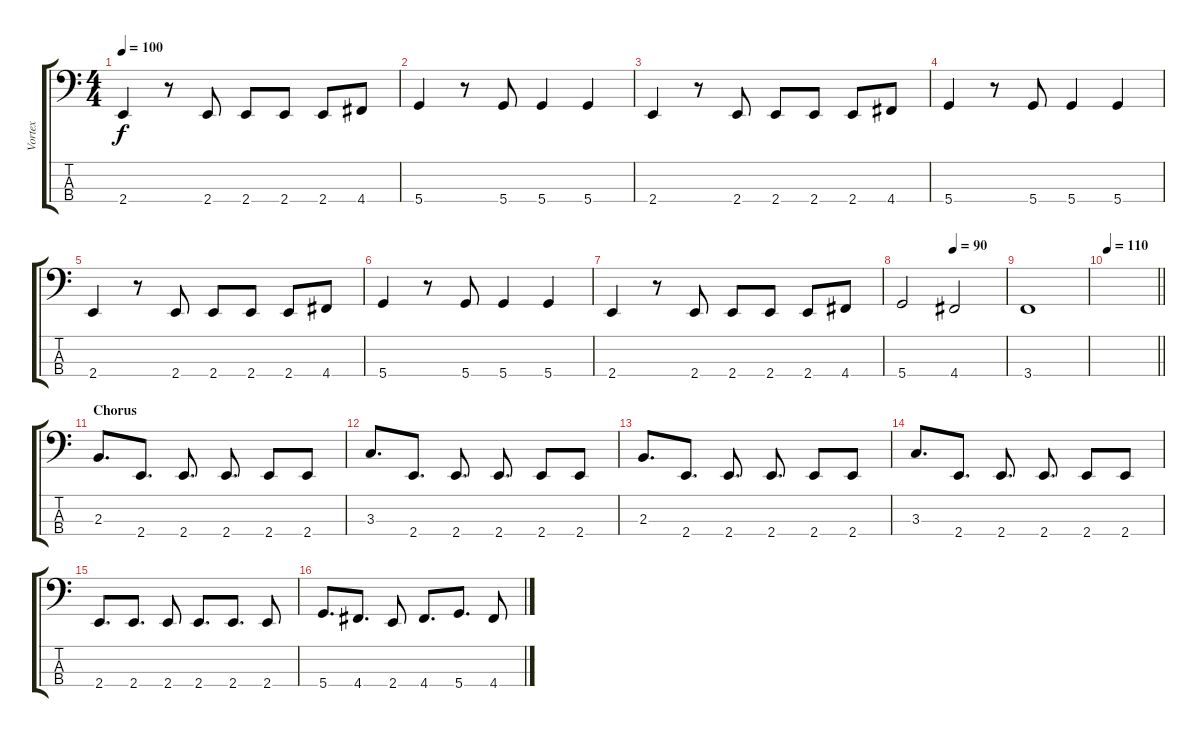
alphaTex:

\track ("Vortex" "Vortex") {instrument electricbassfinger}
\staff {score tabs}
\tuning (G2 D2 A1 D1) {hide}
\ts (4 4)
\tempo 100
\clef f4
\ks c
2.4.4{dy f} r.8 2.4.8 2.4.8 2.4.8 2.4.8 4.4.8 |
5.4.4 r.8 5.4.8 5.4.4 5.4.4 |
2.4.4 r.8 2.4.8 2.4.8 2.4.8 2.4.8 4.4.8 |
5.4.4 r.8 5.4.8 5.4.4 5.4.4 |
2.4.4 r.8 2.4.8 2.4.8 2.4.8 2.4.8 4.4.8 |
5.4.4 r.8 5.4.8 5.4.4 5.4.4 |
2.4.4 r.8 2.4.8 2.4.8 2.4.8 2.4.8 4.4.8 |
\tempo (90 0.5)
5.4.2 4.4.2 |
3.4.1 |
\tempo 110
\barLineRight lightlight
|
\section ("" "Chorus")
2.3.8{d} 2.4.8{d} 2.4.8{d} 2.4.8{d} 2.4.8 2.4.8 |
3.3.8{d} 2.4.8{d} 2.4.8{d} 2.4.8{d} 2.4.8 2.4.8 |
2.3.8{d} 2.4.8{d} 2.4.8{d} 2.4.8{d} 2.4.8 2.4.8 |
3.3.8{d} 2.4.8{d} 2.4.8{d} 2.4.8{d} 2.4.8 2.4.8 |
2.4.8{d} 2.4.8{d} 2.4.8 2.4.8{d} 2.4.8{d} 2.4.8 |
5.4.8{d} 4.4.8{d} 2.4.8 4.4.8{d} 5.4.8{d} 4.4.8
